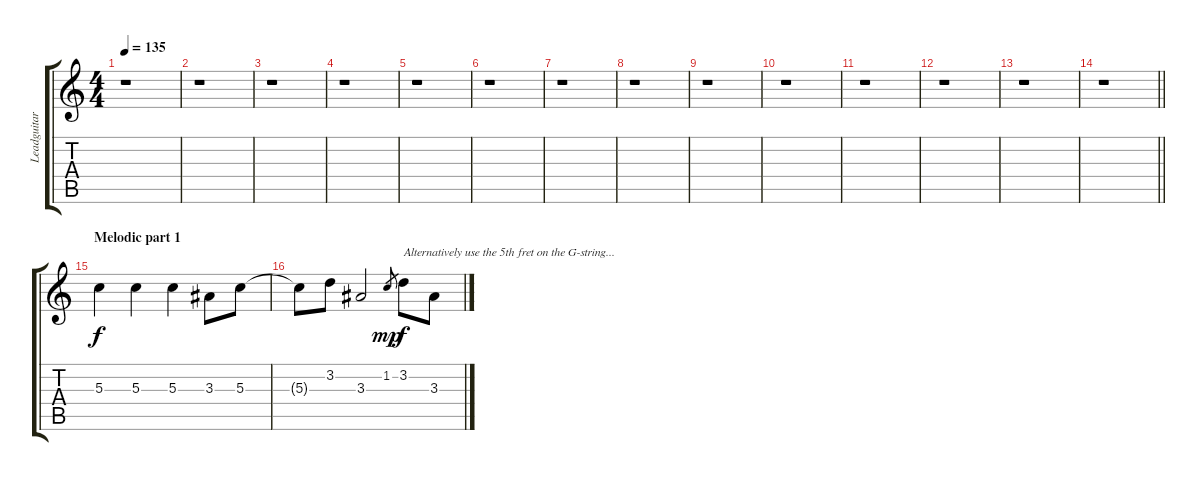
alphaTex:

\track ("Leadguitar" "Leadguitar") {instrument distortionguitar}
\staff {score tabs}
\tuning (E4 B3 G3 D3 A2 E2) {hide}
\ts (4 4)
\tempo 135
\clef g2
\ks c
r.1{dy f} |
r.1 |
r.1 |
r.1 |
r.1 |
r.1 |
r.1 |
r.1 |
r.1 |
r.1 |
r.1 |
r.1 |
r.1 |
\barLineRight lightlight
r.1 |
\section ("" "Melodic part 1")
5.3.4{volume 16} 5.3.4 5.3.4 3.3.8 5.3.8 |
5.3{t}.8 3.2.8 3.3.2 1.2.8{gr dy mp} 3.2.8{txt "Alternatively use the 5th fret on the G-string..." dy f} 3.3.8
